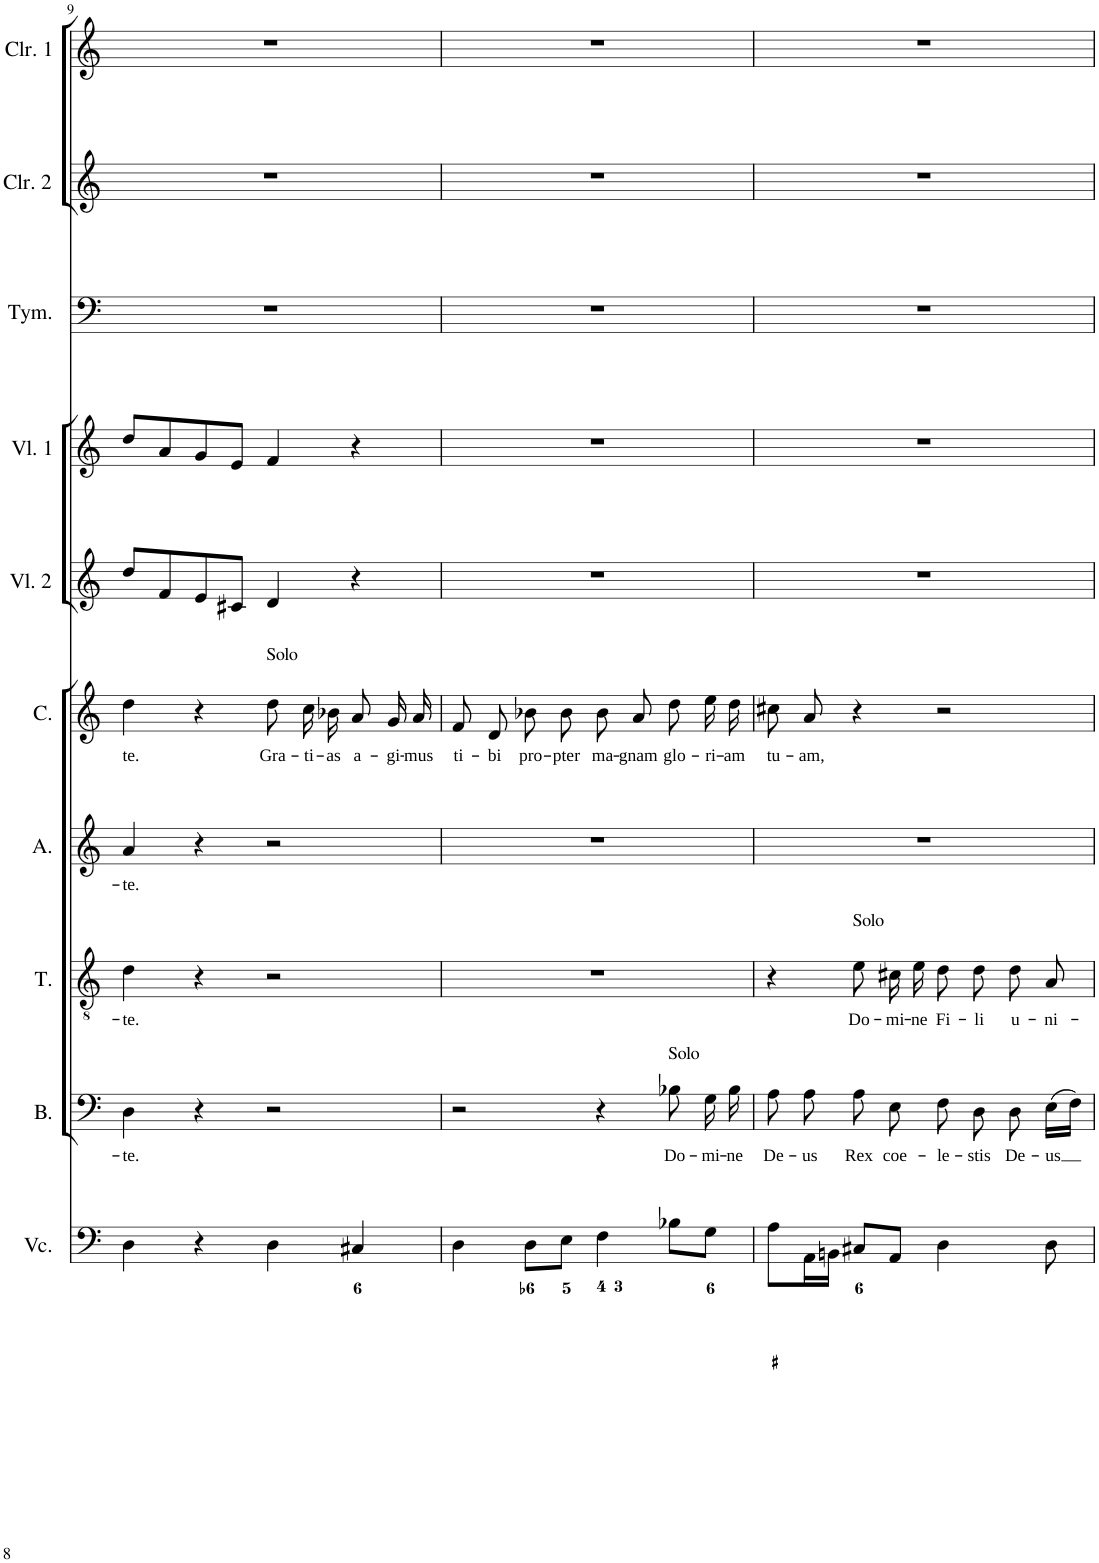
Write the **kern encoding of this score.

**kern	**kern	**text	**kern	**text	**kern	**text	**kern	**text	**kern	**kern	**kern	**kern	**kern
*part10	*part9	*part9	*part8	*part8	*part7	*part7	*part6	*part6	*part5	*part4	*part3	*part2	*part1
*staff10	*staff9	*staff9	*staff8	*staff8	*staff7	*staff7	*staff6	*staff6	*staff5	*staff4	*staff3	*staff2	*staff1
*I"Violoncello	*I"Basso	*	*I"Tenore	*	*I"Alto	*	*I"Canto	*	*I"Violino secondo	*I"Violino primo	*I"Tympani	*I"Clarino secondo	*I"Clarino primo
*I'Vc.	*I'B.	*	*I'T.	*	*I'A.	*	*I'C.	*	*I'Vl. 2	*I'Vl. 1	*I'Tym.	*I'Clr. 2	*I'Clr. 1
!!LO:PB:g=z
*clefF4	*clefF4	*	*clefGv2	*	*clefG2	*	*clefG2	*	*clefG2	*clefG2	*clefF4	*clefG2	*clefG2
*k[]	*k[]	*	*k[]	*	*k[]	*	*k[]	*	*k[]	*k[]	*k[]	*k[]	*k[]
*M4/4	*M4/4	*	*M4/4	*	*M4/4	*	*M4/4	*	*M4/4	*M4/4	*M4/4	*M4/4	*M4/4
*met(c)	*met(c)	*	*met(c)	*	*met(c)	*	*met(c)	*	*met(c)	*met(c)	*met(c)	*met(c)	*met(c)
=9	=9	=9	=9	=9	=9	=9	=9	=9	=9	=9	=9	=9	=9
!	!	!LO:LY:b	!	!LO:LY:b	!	!LO:LY:b	!	!LO:LY:b	!	!	!	!	!
4D\	4D\	-te.	4d\	-te.	4a/	-te.	4dd\	te.	8dd/L	8dd/L	1r	1r	1r
.	.	.	.	.	.	.	.	.	8f/	8a/	.	.	.
4r	4r	.	4r	.	4r	.	4r	.	8e/	8g/	.	.	.
.	.	.	.	.	.	.	.	.	8c#X/J	8e/J	.	.	.
!	!	!	!	!	!	!	!LO:TX:a:t=Solo	!	!	!	!	!	!
!	!	!	!	!	!	!	!	!LO:LY:b	!	!	!	!	!
4D\	2r	.	2r	.	2r	.	8dd\L	Gra-	4d/	4f/	.	.	.
!	!	!	!	!	!	!	!	!LO:LY:b	!	!	!	!	!
.	.	.	.	.	.	.	16cc\L	-ti-	.	.	.	.	.
!	!	!	!	!	!	!	!	!LO:LY:b	!	!	!	!	!
.	.	.	.	.	.	.	16b-X\JJ	-as	.	.	.	.	.
!	!	!	!	!	!	!	!	!LO:LY:b	!	!	!	!	!
4C#X/	.	.	.	.	.	.	8a/L	a-	4r	4r	.	.	.
!	!	!	!	!	!	!	!	!LO:LY:b	!	!	!	!	!
.	.	.	.	.	.	.	16g/L	-gi-	.	.	.	.	.
!	!	!	!	!	!	!	!	!LO:LY:b	!	!	!	!	!
.	.	.	.	.	.	.	16a/JJ	-mus	.	.	.	.	.
=10	=10	=10	=10	=10	=10	=10	=10	=10	=10	=10	=10	=10	=10
!	!	!	!	!	!	!	!	!LO:LY:b	!	!	!	!	!
4D\	2r	.	1r	.	1r	.	8f/L	ti-	1r	1r	1r	1r	1r
!	!	!	!	!	!	!	!	!LO:LY:b	!	!	!	!	!
.	.	.	.	.	.	.	8d/J	-bi	.	.	.	.	.
!	!	!	!	!	!	!	!	!LO:LY:b	!	!	!	!	!
8D\L	.	.	.	.	.	.	8b-X\L	pro-	.	.	.	.	.
!	!	!	!	!	!	!	!	!LO:LY:b	!	!	!	!	!
8E\J	.	.	.	.	.	.	8b-\J	-pter	.	.	.	.	.
!	!	!	!	!	!	!	!	!LO:LY:b	!	!	!	!	!
4F\	4r	.	.	.	.	.	8b-/L	ma-	.	.	.	.	.
!	!	!	!	!	!	!	!	!LO:LY:b	!	!	!	!	!
.	.	.	.	.	.	.	8a/J	-gnam	.	.	.	.	.
!	!LO:TX:a:t=Solo	!	!	!	!	!	!	!	!	!	!	!	!
!	!	!LO:LY:b	!	!	!	!	!	!LO:LY:b	!	!	!	!	!
8B-X\L	8B-X\	Do-	.	.	.	.	8dd\L	glo-	.	.	.	.	.
!	!	!LO:LY:b	!	!	!	!	!	!LO:LY:b	!	!	!	!	!
8G\J	16G\	-mi-	.	.	.	.	16ee\L	-ri-	.	.	.	.	.
!	!	!LO:LY:b	!	!	!	!	!	!LO:LY:b	!	!	!	!	!
.	16B-\	-ne	.	.	.	.	16dd\JJ	-am	.	.	.	.	.
=11	=11	=11	=11	=11	=11	=11	=11	=11	=11	=11	=11	=11	=11
*^	*	*	*	*	*	*	*	*	*	*	*	*	*
!	!	!	!LO:LY:b	!	!	!	!	!	!LO:LY:b	!	!	!	!	!
4ryy	8A\L	8A\	De-	4r	.	1r	.	8cc#X\L	tu-	1r	1r	1r	1r	1r
!	!	!	!LO:LY:b	!	!	!	!	!	!LO:LY:b	!	!	!	!	!
.	16AA\L	8A\	-us	.	.	.	.	8a\J	-am,	.	.	.	.	.
.	16BBn\JJ	.	.	.	.	.	.	.	.	.	.	.	.	.
!	!	!	!	!LO:TX:a:t=Solo	!	!	!	!	!	!	!	!	!	!
!	!	!	!LO:LY:b	!	!LO:LY:b	!	!	!	!	!	!	!	!	!
8C#X/L	4ryy	8A\	Rex	8e\L	Do-	.	.	4r	.	.	.	.	.	.
!	!	!	!LO:LY:b	!	!LO:LY:b	!	!	!	!	!	!	!	!	!
8AA/J	.	8E\	coe-	16c#X\L	-mi-	.	.	.	.	.	.	.	.	.
!	!	!	!	!	!LO:LY:b	!	!	!	!	!	!	!	!	!
.	.	.	.	16e\JJ	-ne	.	.	.	.	.	.	.	.	.
!	!	!	!LO:LY:b	!	!LO:LY:b	!	!	!	!	!	!	!	!	!
2ryy	4D\	8F\	-le-	8d\L	Fi-	.	.	2r	.	.	.	.	.	.
!	!	!	!LO:LY:b	!	!LO:LY:b	!	!	!	!	!	!	!	!	!
.	.	8D\	-stis	8d\J	-li	.	.	.	.	.	.	.	.	.
!	!	!	!LO:LY:b	!	!LO:LY:b	!	!	!	!	!	!	!	!	!
.	8ryy	8D\	De-	8d\L	u-	.	.	.	.	.	.	.	.	.
!	!	!	!LO:LY:b	!	!LO:LY:b	!	!	!	!	!	!	!	!	!
.	8D\	(16E\LL	-us	8A\J	-ni-	.	.	.	.	.	.	.	.	.
.	.	16F\JJ)	.	.	.	.	.	.	.	.	.	.	.	.
*v	*v	*	*	*	*	*	*	*	*	*	*	*	*	*
=	=	=	=	=	=	=	=	=	=	=	=	=	=
*-	*-	*-	*-	*-	*-	*-	*-	*-	*-	*-	*-	*-	*-
